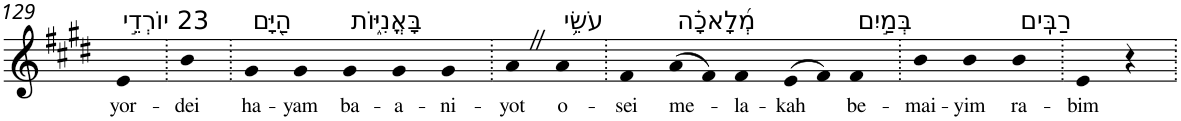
**kern	**text
*part1	*part1
*staff1	*staff1
*I"Piano	*
*I'Pno	*
!!LO:PB:g=z
*clefG2	*
*k[f#c#g#d#]	*
*E:	*
=129	=129
!LO:TX:a:t=23 יוֹרְדֵ֣י	!
!	!LO:LY:b
4e	yor-
=130.	=130.
!	!LO:LY:b
4b	-dei
=131.	=131.
!LO:TX:a:t=הַ֭יָּם	!
!	!LO:LY:b
4g#	ha-
!	!LO:LY:b
4g#	-yam
!LO:TX:a:t=בָּאֳנִיּ֑וֹת	!
!	!LO:LY:b
4g#	ba-
!	!LO:LY:b
4g#	-a-
!	!LO:LY:b
4g#	-ni-
=132.	=132.
!	!LO:LY:b
4aZ	-yot
!LO:TX:a:t=עֹשֵׂ֥י	!
!	!LO:LY:b
4a	o-
=133.	=133.
!	!LO:LY:b
4f#	-sei
!LO:TX:a:t=מְ֝לָאכָ֗ה	!
!	!LO:LY:b
(>8a	me-
8f#)	.
!	!LO:LY:b
4f#	-la-
!	!LO:LY:b
(>8e	-kah
8f#)	.
!LO:TX:a:t=בְּמַ֣יִם	!
!	!LO:LY:b
4f#	be-
=134.	=134.
!	!LO:LY:b
4b	-mai-
!	!LO:LY:b
4b	-yim
!LO:TX:a:t=רַבִּֽים	!
!	!LO:LY:b
4b	ra-
=135.	=135.
!	!LO:LY:b
4e	-bim
4r	.
=.	=.
*-	*-
